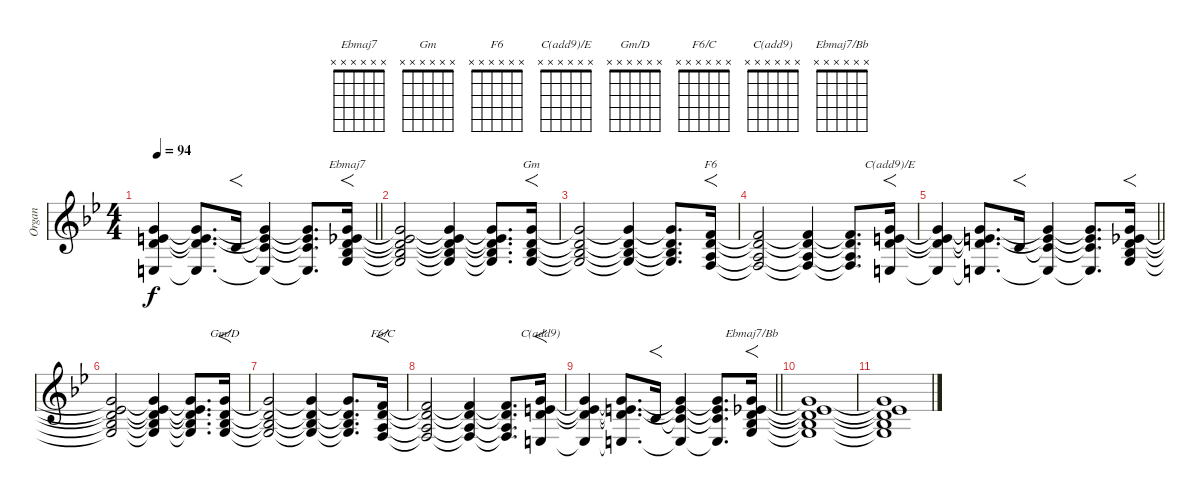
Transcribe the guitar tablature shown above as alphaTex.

\track ("Organ" "Organ") {instrument pad6metallic}
\staff {score}
\tuning (E4 B3 G3 D3 A2 E2) {hide}
\chord ("Ebmaj7" x x x x x x)
\chord ("Gm" x x x x x x)
\chord ("F6" x x x x x x)
\chord ("C(add9)/E" x x x x x x)
\chord ("Gm/D" x x x x x x)
\chord ("F6/C" x x x x x x)
\chord ("C(add9)" x x x x x x)
\chord ("Ebmaj7/Bb" x x x x x x)
\ts (4 4)
\tempo 94
\clef g2
\barLineRight lightlight
\ks gminor
(3.1{t} 5.2{t} 7.3{t} 7.5{t}).4{dy f} (3.1{t} 5.2{t} 7.3{t} 7.5{t}).8{d} 5.3.16{f} (3.1{t} 5.2{t} 5.3{t} 7.5{t}).4 (3.1{t} 5.2{t} 5.3{t} 7.5{t}).8{d} (3.1 4.2 7.3 8.4 10.5).16{f ch "Ebmaj7"} |
(3.1{t} 4.2{t} 7.3{t} 8.4{t} 10.5{t}).2 (3.1{t} 4.2{t} 7.3{t} 8.4{t} 10.5{t}).4 (3.1{t} 4.2{t} 7.3{t} 8.4{t} 10.5{t}).8{d} (3.1 3.2 3.3 5.4).16{f ch "Gm"} |
(3.1{t} 3.2{t} 3.3{t} 5.4{t}).2 (3.1{t} 3.2{t} 3.3{t} 5.4{t}).4 (3.1{t} 3.2{t} 3.3{t} 5.4{t}).8{d} (1.1 3.2 2.3 3.4).16{f ch "F6"} |
(1.1{t} 3.2{t} 2.3{t} 3.4{t}).2 (1.1{t} 3.2{t} 2.3{t} 3.4{t}).4 (1.1{t} 3.2{t} 2.3{t} 3.4{t}).8{d} (3.1 5.2 7.3 7.5).16{f ch "C(add9)/E"} |
\barLineRight lightlight
(3.1{t} 5.2{t} 7.3{t} 7.5{t}).4 (3.1{t} 5.2{t} 7.3{t} 7.5{t}).8{d} 5.3.16{f} (3.1{t} 5.2{t} 5.3{t} 7.5{t}).4 (3.1{t} 5.2{t} 5.3{t} 7.5{t}).8{d} (3.1 4.2 7.3 8.4 10.5).16{f} |
(3.1{t} 4.2{t} 7.3{t} 8.4{t} 10.5{t}).2 (3.1{t} 4.2{t} 7.3{t} 8.4{t} 10.5{t}).4 (3.1{t} 4.2{t} 7.3{t} 8.4{t} 10.5{t}).8{d} (3.1 3.2 3.3 5.4).16{f ch "Gm/D"} |
(3.1{t} 3.2{t} 3.3{t} 5.4{t}).2 (3.1{t} 3.2{t} 3.3{t} 5.4{t}).4 (3.1{t} 3.2{t} 3.3{t} 5.4{t}).8{d} (1.1 3.2 2.3 3.4).16{f ch "F6/C"} |
(1.1{t} 3.2{t} 2.3{t} 3.4{t}).2 (1.1{t} 3.2{t} 2.3{t} 3.4{t}).4 (1.1{t} 3.2{t} 2.3{t} 3.4{t}).8{d} (3.1 5.2 7.3 7.5).16{f ch "C(add9)"} |
\barLineRight lightlight
(3.1{t} 5.2{t} 7.3{t} 7.5{t}).4 (3.1{t} 5.2{t} 7.3{t} 7.5{t}).8{d} 5.3.16{f} (3.1{t} 5.2{t} 5.3{t} 7.5{t}).4 (3.1{t} 5.2{t} 5.3{t} 7.5{t}).8{d} (3.1 4.2 7.3 8.4 10.5).16{f ch "Ebmaj7/Bb"} |
(3.1{t} 4.2{t} 7.3{t} 8.4{t} 10.5{t}).1 |
(3.1{t} 4.2{t} 7.3{t} 8.4{t} 10.5{t}).1{volume 0}
